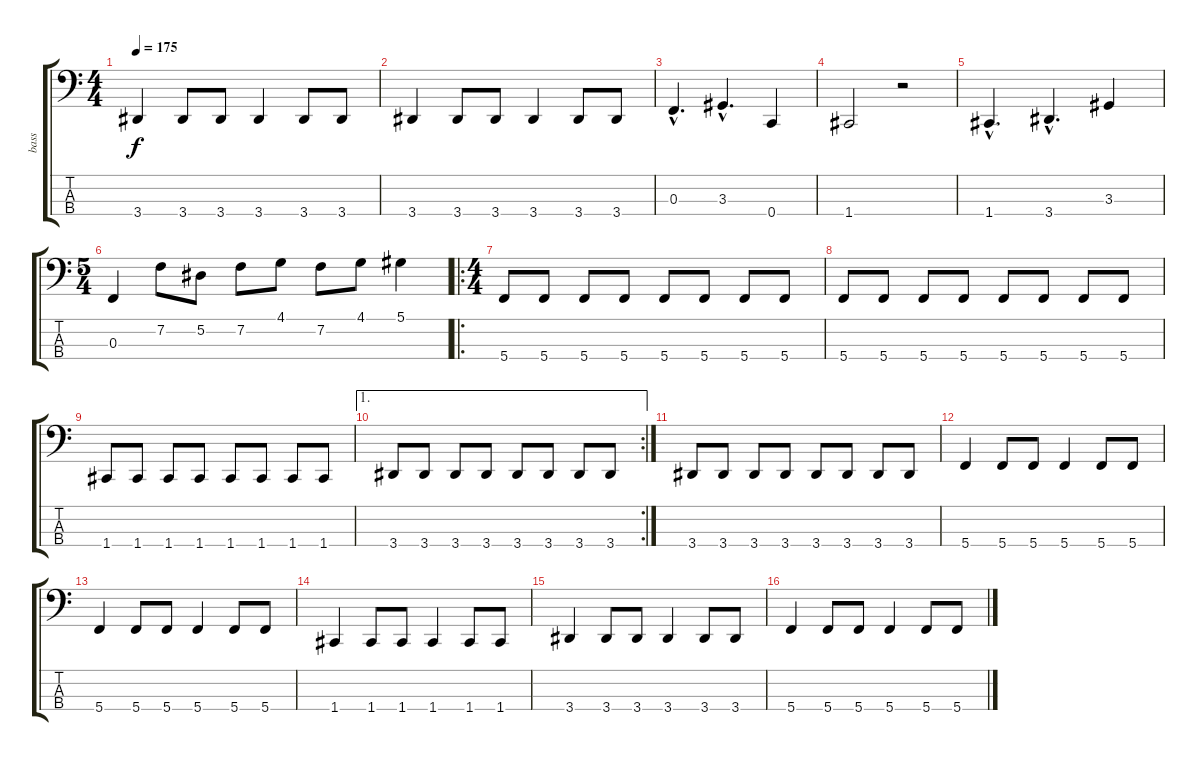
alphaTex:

\track ("bass" "bass") {instrument electricbassfinger}
\staff {score tabs}
\tuning (Eb2 Bb1 F1 C1) {hide}
\ts (4 4)
\tempo 175
\clef f4
\ks c
3.4.4{dy f} 3.4.8 3.4.8 3.4.4 3.4.8 3.4.8 |
3.4.4 3.4.8 3.4.8 3.4.4 3.4.8 3.4.8 |
0.3{hac}.4{d instrument slapbass1} 3.3{hac}.4{d} 0.4.4 |
1.4.2 r.2 |
1.4{hac}.4{d} 3.4{hac}.4{d} 3.3.4 |
\ts (5 4)
0.3.4 7.2.8 5.2.8 7.2.8 4.1.8 7.2.8 4.1.8 5.1.4 |
\ro
\ts (4 4)
5.4.8 5.4.8 5.4.8 5.4.8 5.4.8 5.4.8 5.4.8 5.4.8 |
5.4.8 5.4.8 5.4.8 5.4.8 5.4.8 5.4.8 5.4.8 5.4.8 |
1.4.8 1.4.8 1.4.8 1.4.8 1.4.8 1.4.8 1.4.8 1.4.8 |
\ae 1
\rc 2
3.4.8 3.4.8 3.4.8 3.4.8 3.4.8 3.4.8 3.4.8 3.4.8 |
3.4.8 3.4.8 3.4.8 3.4.8 3.4.8 3.4.8 3.4.8 3.4.8 |
5.4.4{instrument electricbassfinger} 5.4.8 5.4.8 5.4.4 5.4.8 5.4.8 |
5.4.4 5.4.8 5.4.8 5.4.4 5.4.8 5.4.8 |
1.4.4 1.4.8 1.4.8 1.4.4 1.4.8 1.4.8 |
3.4.4 3.4.8 3.4.8 3.4.4 3.4.8 3.4.8 |
5.4.4 5.4.8 5.4.8 5.4.4 5.4.8 5.4.8
